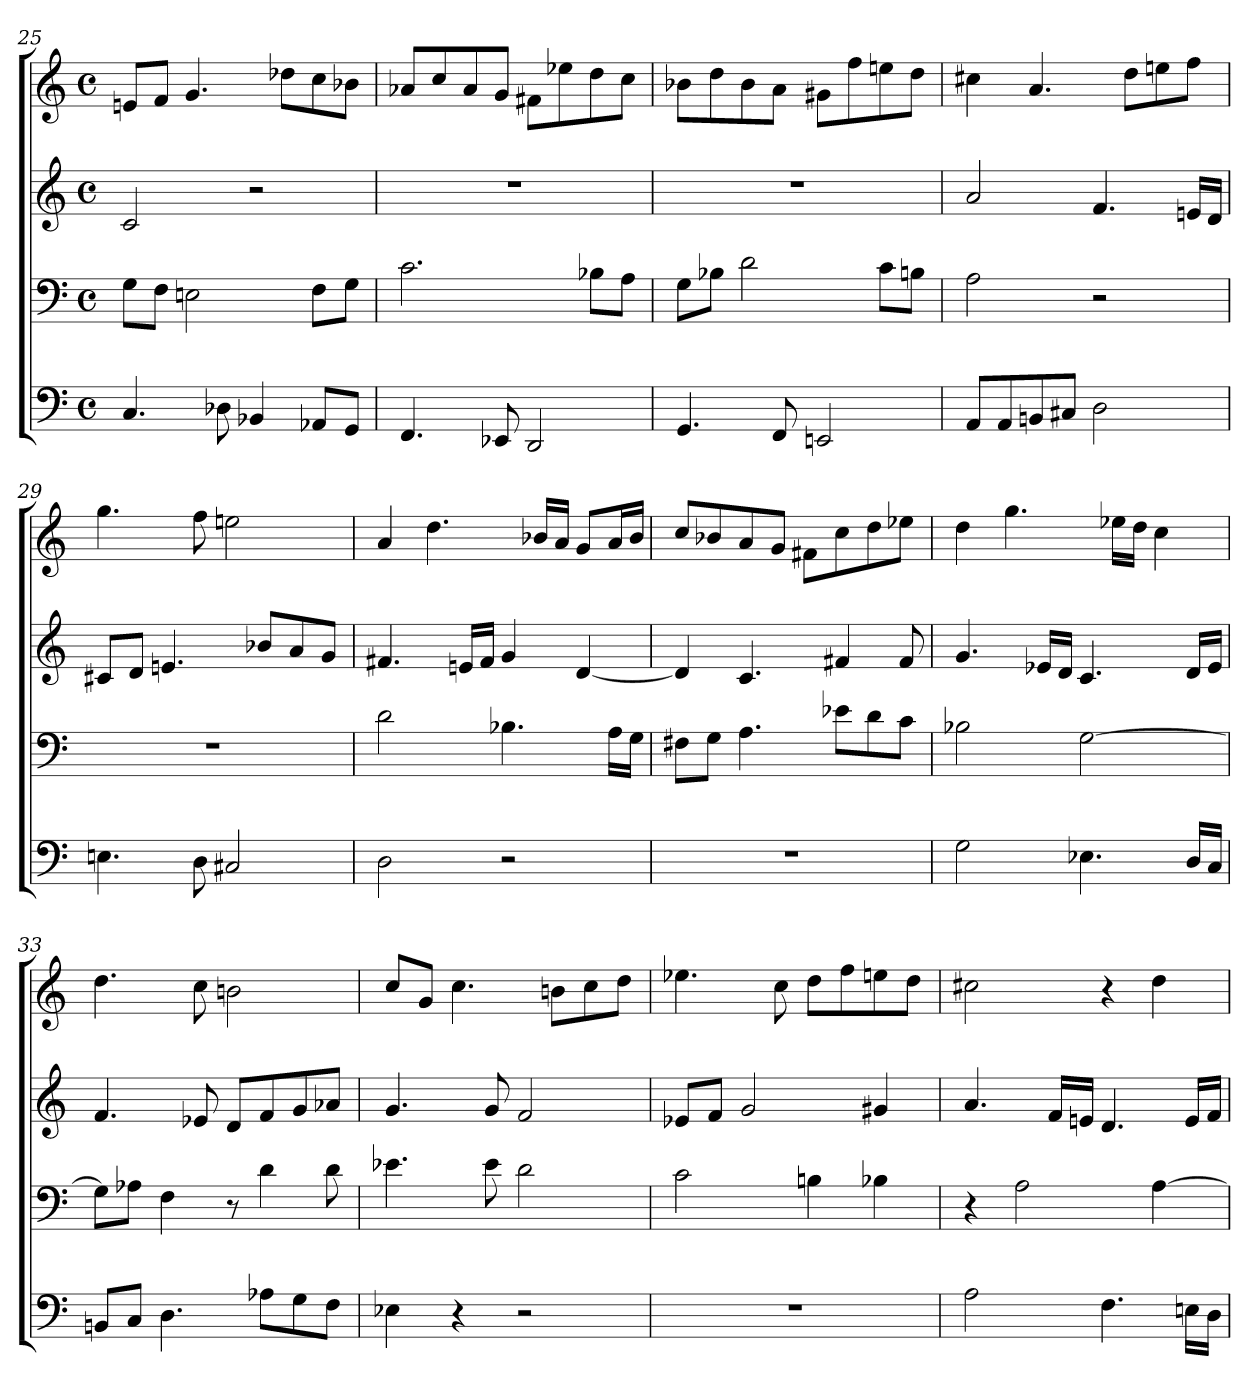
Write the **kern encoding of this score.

**kern	**kern	**kern	**kern
*part4	*part3	*part2	*part1
*staff4	*staff3	*staff2	*staff1
*clefF4	*clefF4	*clefG2	*clefG2
*M4/4	*M4/4	*M4/4	*M4/4
*met(c)	*met(c)	*met(c)	*met(c)
=25	=25	=25	=25
4.C/	8G\L	2c/	8en/L
.	8F\J	.	8f/J
.	2En\	.	4.g/
8D-\	.	.	.
4BB-/	.	2r	.
.	.	.	8dd-\L
8AA-/L	8F\L	.	8cc\
8GG/J	8G\J	.	8b-\J
=26	=26	=26	=26
4.FF/	2.c\	1r	8a-/L
.	.	.	8cc/
.	.	.	8a-/
8EE-/	.	.	8g/J
2DD/	.	.	8f#\L
.	.	.	8ee-\
.	8B-\L	.	8dd\
.	8A\J	.	8cc\J
!!LO:LB:g=z
=27	=27	=27	=27
4.GG/	8G\L	1r	8b-\L
.	8B-\J	.	8dd\
.	2d\	.	8b-\
8FF/	.	.	8a\J
2EEn/	.	.	8g#\L
.	.	.	8ff\
.	8c\L	.	8een\
.	8Bn\J	.	8dd\J
=28	=28	=28	=28
8AA/L	2A\	2a/	4cc#\
8AA/	.	.	.
8BBn/	.	.	4.a/
8C#/J	.	.	.
2D\	2r	4.f/	.
.	.	.	8dd\L
.	.	.	8een\
.	.	16en/LL	8ff\J
.	.	16d/JJ	.
=29	=29	=29	=29
4.En\	1r	8c#/L	4.gg\
.	.	8d/J	.
.	.	4.en/	.
8D\	.	.	8ff\
2C#/	.	.	2een\
.	.	8b-/L	.
.	.	8a/	.
.	.	8g/J	.
=30	=30	=30	=30
2D\	2d\	4.f#/	4a/
.	.	.	4.dd\
.	.	16en/LL	.
.	.	16f#/JJ	.
2r	4.B-\	4g/	.
.	.	.	16b-/LL
.	.	.	16a/JJ
.	.	[4d/	8g/L
.	16A\LL	.	16a/L
.	16G\JJ	.	16b-/JJ
!!LO:LB:g=z
=31	=31	=31	=31
1r	8F#\L	4d/]	8cc/L
.	8G\J	.	8b-/
.	4.A\	4.c/	8a/
.	.	.	8g/J
.	.	.	8f#\L
.	8e-\L	4f#/	8cc\
.	8d\	.	8dd\
.	8c\J	8f#/	8ee-\J
=32	=32	=32	=32
2G\	2B-\	4.g/	4dd\
.	.	.	4.gg\
.	.	16e-/LL	.
.	.	16d/JJ	.
4.E-\	[2G\	4.c/	.
.	.	.	16ee-\LL
.	.	.	16dd\JJ
.	.	.	4cc\
16D/LL	.	16d/LL	.
16C/JJ	.	16e-/JJ	.
=33	=33	=33	=33
8BBn/L	8G\L]	4.f/	4.dd\
8C/J	8A-\J	.	.
4.D\	4F\	.	.
.	.	8e-/	8cc\
.	8r	8d/L	2bn\
8A-\L	4d\	8f/	.
8G\	.	8g/	.
8F\J	8d\	8a-/J	.
=34	=34	=34	=34
4E-\	4.e-\	4.g/	8cc/L
.	.	.	8g/J
4r	.	.	4.cc\
.	8e-\	8g/	.
2r	2d\	2f/	.
.	.	.	8bn\L
.	.	.	8cc\
.	.	.	8dd\J
!!LO:PB:g=z
=35	=35	=35	=35
1r	2c\	8e-/L	4.ee-\
.	.	8f/J	.
.	.	2g/	.
.	.	.	8cc\
.	4Bn\	.	8dd\L
.	.	.	8ff\
.	4B-\	4g#/	8een\
.	.	.	8dd\J
=36	=36	=36	=36
2A\	4r	4.a/	2cc#\
.	2A\	.	.
.	.	16f/LL	.
.	.	16en/JJ	.
4.F\	.	4.d/	4r
.	[4A\	.	4dd\
16En\LL	.	16e/LL	.
16D\JJ	.	16f/JJ	.
=	=	=	=
*-	*-	*-	*-
